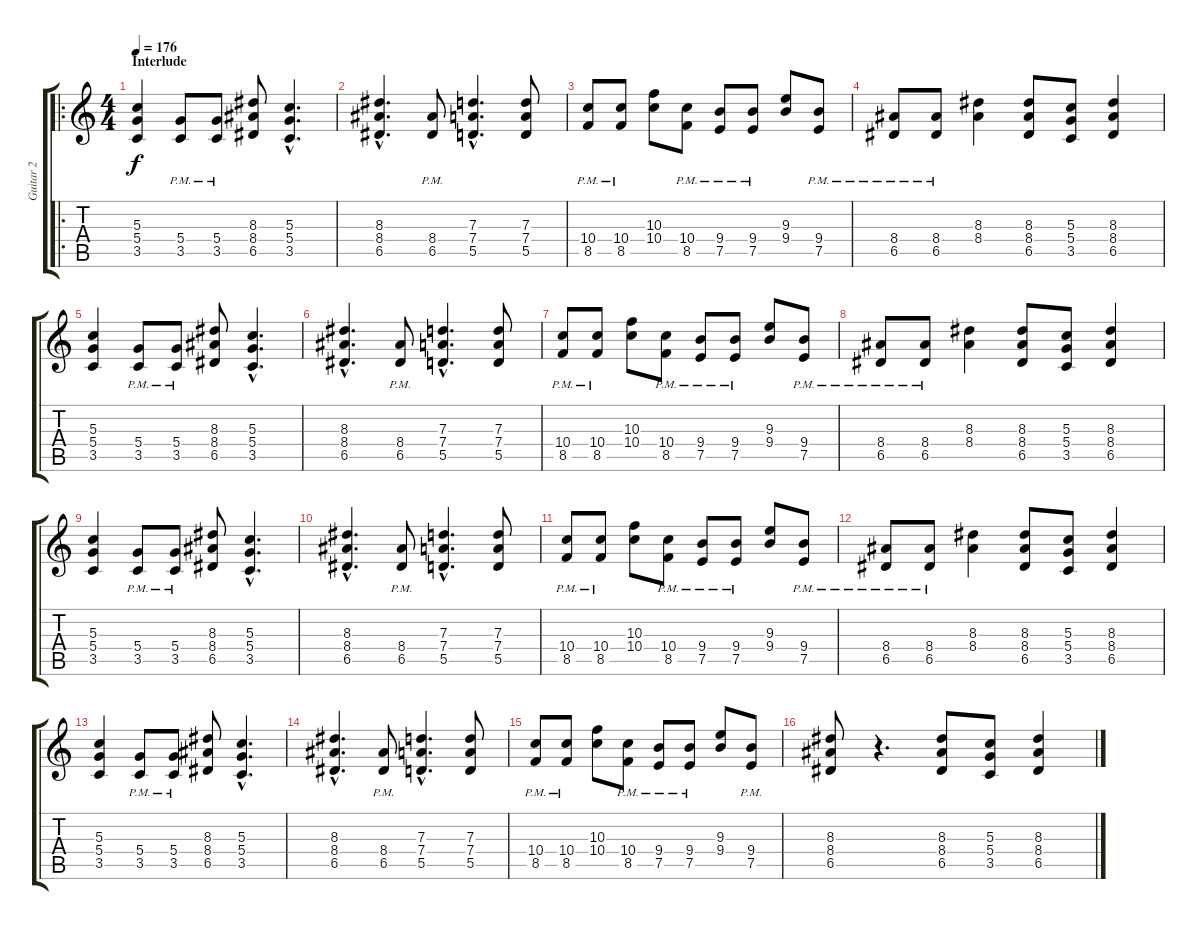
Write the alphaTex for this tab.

\track ("Guitar 2" "Guitar 2") {instrument distortionguitar}
\staff {score tabs}
\tuning (E4 B3 G3 D3 A2 E2) {hide}
\ro
\ts (4 4)
\section ("" "Interlude")
\tempo 176
\clef g2
\ks c
(5.3 5.4 3.5).4{dy f} (5.4{pm} 3.5{pm}).8 (5.4{pm} 3.5{pm}).8 (8.3 8.4 6.5).8 (5.3{hac} 5.4{hac} 3.5{hac}).4{d} |
(8.3{hac} 8.4{hac} 6.5{hac}).4{d} (8.4{pm} 6.5{pm}).8 (7.3{hac} 7.4{hac} 5.5{hac}).4{d} (7.3 7.4 5.5).8 |
(10.4{pm} 8.5{pm}).8 (10.4{pm} 8.5{pm}).8 (10.3 10.4).8 (10.4{pm} 8.5{pm}).8 (9.4{pm} 7.5{pm}).8 (9.4{pm} 7.5{pm}).8 (9.3 9.4).8 (9.4{pm} 7.5{pm}).8 |
(8.4{pm} 6.5{pm}).8 (8.4{pm} 6.5{pm}).8 (8.3 8.4).4 (8.3 8.4 6.5).8 (5.3 5.4 3.5).8 (8.3 8.4 6.5).4 |
(5.3 5.4 3.5).4 (5.4{pm} 3.5{pm}).8 (5.4{pm} 3.5{pm}).8 (8.3 8.4 6.5).8 (5.3{hac} 5.4{hac} 3.5{hac}).4{d} |
(8.3{hac} 8.4{hac} 6.5{hac}).4{d} (8.4{pm} 6.5{pm}).8 (7.3{hac} 7.4{hac} 5.5{hac}).4{d} (7.3 7.4 5.5).8 |
(10.4{pm} 8.5{pm}).8 (10.4{pm} 8.5{pm}).8 (10.3 10.4).8 (10.4{pm} 8.5{pm}).8 (9.4{pm} 7.5{pm}).8 (9.4{pm} 7.5{pm}).8 (9.3 9.4).8 (9.4{pm} 7.5{pm}).8 |
(8.4{pm} 6.5{pm}).8 (8.4{pm} 6.5{pm}).8 (8.3 8.4).4 (8.3 8.4 6.5).8 (5.3 5.4 3.5).8 (8.3 8.4 6.5).4 |
(5.3 5.4 3.5).4 (5.4{pm} 3.5{pm}).8 (5.4{pm} 3.5{pm}).8 (8.3 8.4 6.5).8 (5.3{hac} 5.4{hac} 3.5{hac}).4{d} |
(8.3{hac} 8.4{hac} 6.5{hac}).4{d} (8.4{pm} 6.5{pm}).8 (7.3{hac} 7.4{hac} 5.5{hac}).4{d} (7.3 7.4 5.5).8 |
(10.4{pm} 8.5{pm}).8 (10.4{pm} 8.5{pm}).8 (10.3 10.4).8 (10.4{pm} 8.5{pm}).8 (9.4{pm} 7.5{pm}).8 (9.4{pm} 7.5{pm}).8 (9.3 9.4).8 (9.4{pm} 7.5{pm}).8 |
(8.4{pm} 6.5{pm}).8 (8.4{pm} 6.5{pm}).8 (8.3 8.4).4 (8.3 8.4 6.5).8 (5.3 5.4 3.5).8 (8.3 8.4 6.5).4 |
(5.3 5.4 3.5).4 (5.4{pm} 3.5{pm}).8 (5.4{pm} 3.5{pm}).8 (8.3 8.4 6.5).8 (5.3{hac} 5.4{hac} 3.5{hac}).4{d} |
(8.3{hac} 8.4{hac} 6.5{hac}).4{d} (8.4{pm} 6.5{pm}).8 (7.3{hac} 7.4{hac} 5.5{hac}).4{d} (7.3 7.4 5.5).8 |
(10.4{pm} 8.5{pm}).8 (10.4{pm} 8.5{pm}).8 (10.3 10.4).8 (10.4{pm} 8.5{pm}).8 (9.4{pm} 7.5{pm}).8 (9.4{pm} 7.5{pm}).8 (9.3 9.4).8 (9.4{pm} 7.5{pm}).8 |
(8.3 8.4 6.5).8 r.4{d} (8.3 8.4 6.5).8 (5.3 5.4 3.5).8 (8.3 8.4 6.5).4
